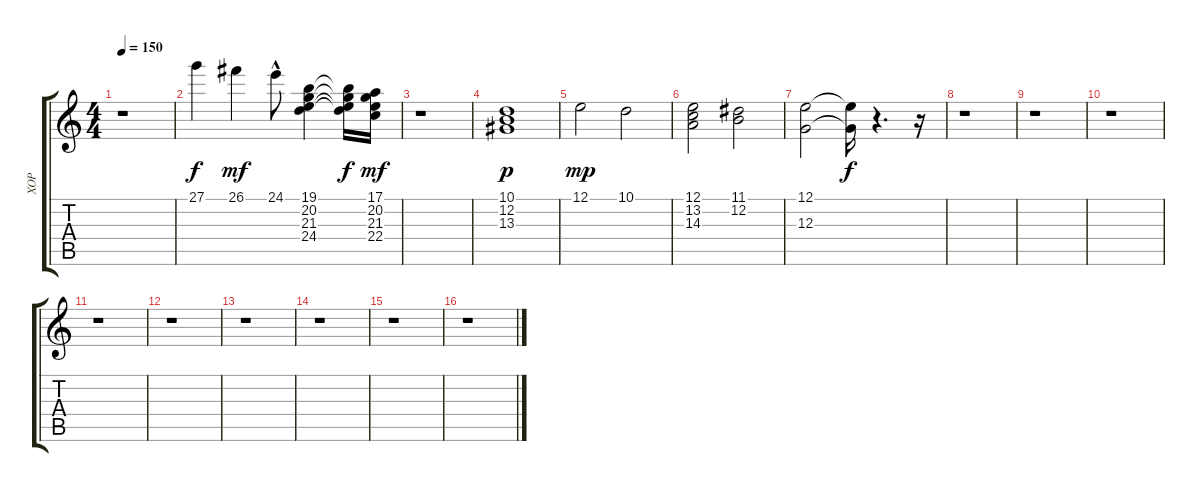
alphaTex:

\track ("XOP" "XOP") {instrument rockorgan}
\staff {score tabs}
\tuning (E4 B3 G3 D3 A2 E2) {hide}
\ts (4 4)
\tempo 150
\clef g2
\ks c
r.1{dy mf} |
27.1.4{dy f} 26.1.4{dy mf} 24.1{hac}.8 (19.1 20.2 21.3 24.4).4 (19.1{t} 20.2{t} 21.3{t} 24.4{t}).16{dy f} (17.1 20.2 21.3 22.4).16{dy mf} |
r.1 |
(10.1 12.2 13.3).1{dy p} |
12.1.2{dy mp} 10.1.2 |
(12.1 13.2 14.3).2 (11.1 12.2).2 |
(12.1 12.3).2 (12.1{t} 12.3{t}).16{dy f} r.4{d} r.16 |
r.1 |
r.1 |
r.1 |
r.1 |
r.1 |
r.1 |
r.1 |
r.1 |
r.1
